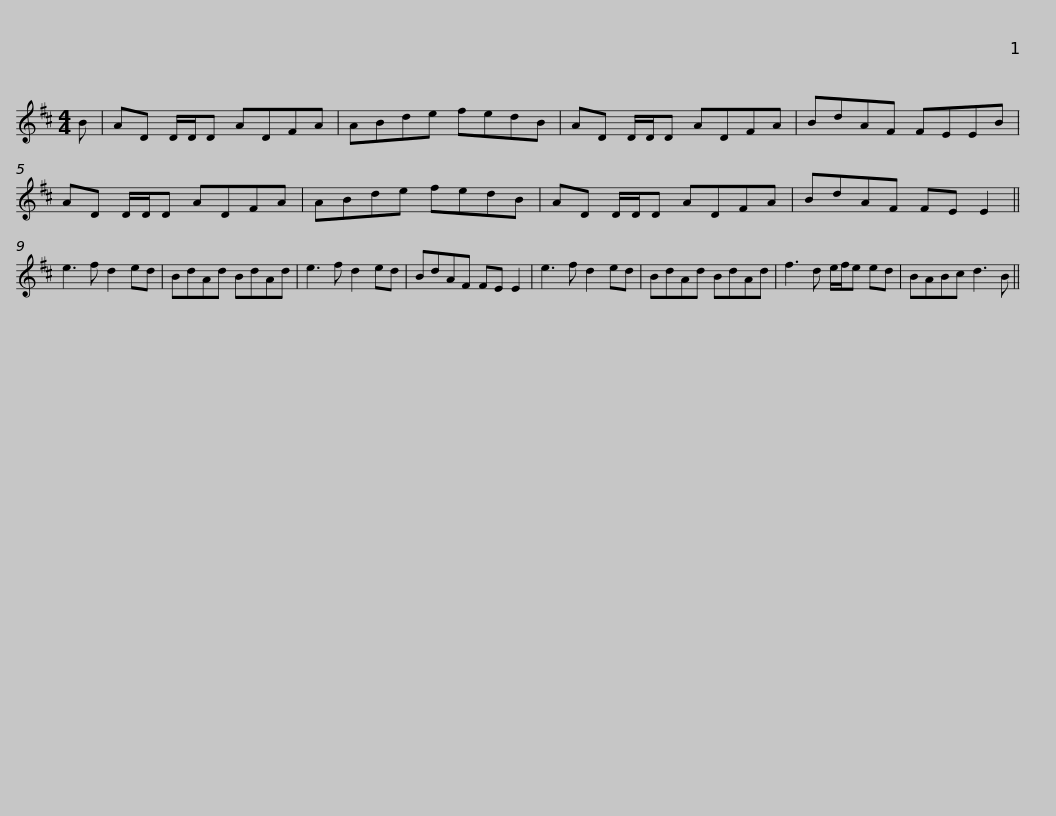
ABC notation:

X:1
L:1/8
M:4/4
I:linebreak $
K:D
V:1 treble
V:1
 B | AD D/D/D ADFA | ABde fedB | AD D/D/D ADFA | BdAF FEEB | %5
 AD D/D/D ADFA |$ ABde fedB | AD D/D/D ADFA | BdAF FE E2 || e3 f d2 ed | %10
 BdAd BdAd | e3 f d2 ed |$ BdAF FE E2 | e3 f d2 ed | BdAd BdAd | %15
 f3 d e/f/e ed | BABc d3 B || %17
